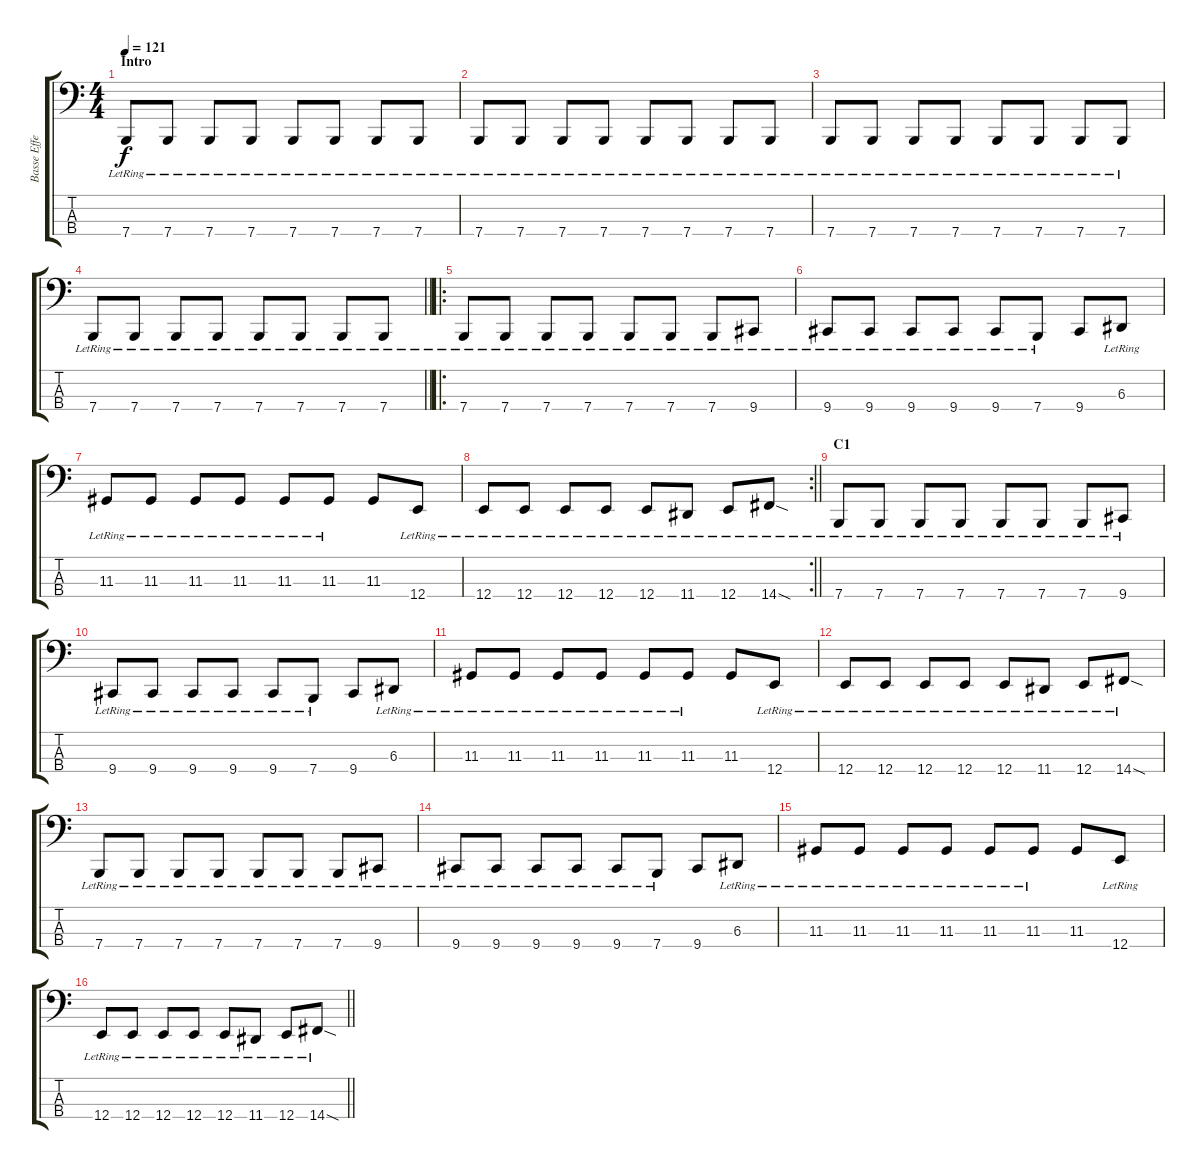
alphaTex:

\track ("Basse Effets" "Basse Effe") {instrument lead2sawtooth}
\staff {score tabs}
\tuning (G2 D2 A1 E1) {hide}
\ts (4 4)
\section ("" "Intro")
\tempo 121
\clef f4
\ks c
7.4{lr}.8{dy f instrument lead2sawtooth} 7.4{lr}.8 7.4{lr}.8 7.4{lr}.8 7.4{lr}.8 7.4{lr}.8 7.4{lr}.8 7.4{lr}.8 |
7.4{lr}.8 7.4{lr}.8 7.4{lr}.8 7.4{lr}.8 7.4{lr}.8 7.4{lr}.8 7.4{lr}.8 7.4{lr}.8 |
7.4{lr}.8 7.4{lr}.8 7.4{lr}.8 7.4{lr}.8 7.4{lr}.8 7.4{lr}.8 7.4{lr}.8 7.4{lr}.8 |
\barLineRight lightlight
7.4{lr}.8 7.4{lr}.8 7.4{lr}.8 7.4{lr}.8 7.4{lr}.8 7.4{lr}.8 7.4{lr}.8 7.4{lr}.8 |
\ro
7.4{lr}.8 7.4{lr}.8 7.4{lr}.8 7.4{lr}.8 7.4{lr}.8 7.4{lr}.8 7.4{lr}.8 9.4{lr}.8 |
9.4{lr}.8 9.4{lr}.8 9.4{lr}.8 9.4{lr}.8 9.4{lr}.8 7.4{lr}.8 9.4.8 6.3{lr}.8 |
11.3{lr}.8 11.3{lr}.8 11.3{lr}.8 11.3{lr}.8 11.3{lr}.8 11.3{lr}.8 11.3.8 12.4{lr}.8 |
\rc 2
\barLineRight lightlight
12.4{lr}.8 12.4{lr}.8 12.4{lr}.8 12.4{lr}.8 12.4{lr}.8 11.4{lr}.8 12.4{lr}.8 14.4{sod lr}.8 |
\section ("" "C1")
7.4{lr}.8 7.4{lr}.8 7.4{lr}.8 7.4{lr}.8 7.4{lr}.8 7.4{lr}.8 7.4{lr}.8 9.4{lr}.8 |
9.4{lr}.8 9.4{lr}.8 9.4{lr}.8 9.4{lr}.8 9.4{lr}.8 7.4{lr}.8 9.4.8 6.3{lr}.8 |
11.3{lr}.8 11.3{lr}.8 11.3{lr}.8 11.3{lr}.8 11.3{lr}.8 11.3{lr}.8 11.3.8 12.4{lr}.8 |
12.4{lr}.8 12.4{lr}.8 12.4{lr}.8 12.4{lr}.8 12.4{lr}.8 11.4{lr}.8 12.4{lr}.8 14.4{sod lr}.8 |
7.4{lr}.8 7.4{lr}.8 7.4{lr}.8 7.4{lr}.8 7.4{lr}.8 7.4{lr}.8 7.4{lr}.8 9.4{lr}.8 |
9.4{lr}.8 9.4{lr}.8 9.4{lr}.8 9.4{lr}.8 9.4{lr}.8 7.4{lr}.8 9.4.8 6.3{lr}.8 |
11.3{lr}.8 11.3{lr}.8 11.3{lr}.8 11.3{lr}.8 11.3{lr}.8 11.3{lr}.8 11.3.8 12.4{lr}.8 |
\barLineRight lightlight
12.4{lr}.8 12.4{lr}.8 12.4{lr}.8 12.4{lr}.8 12.4{lr}.8 11.4{lr}.8 12.4{lr}.8 14.4{sod lr}.8
